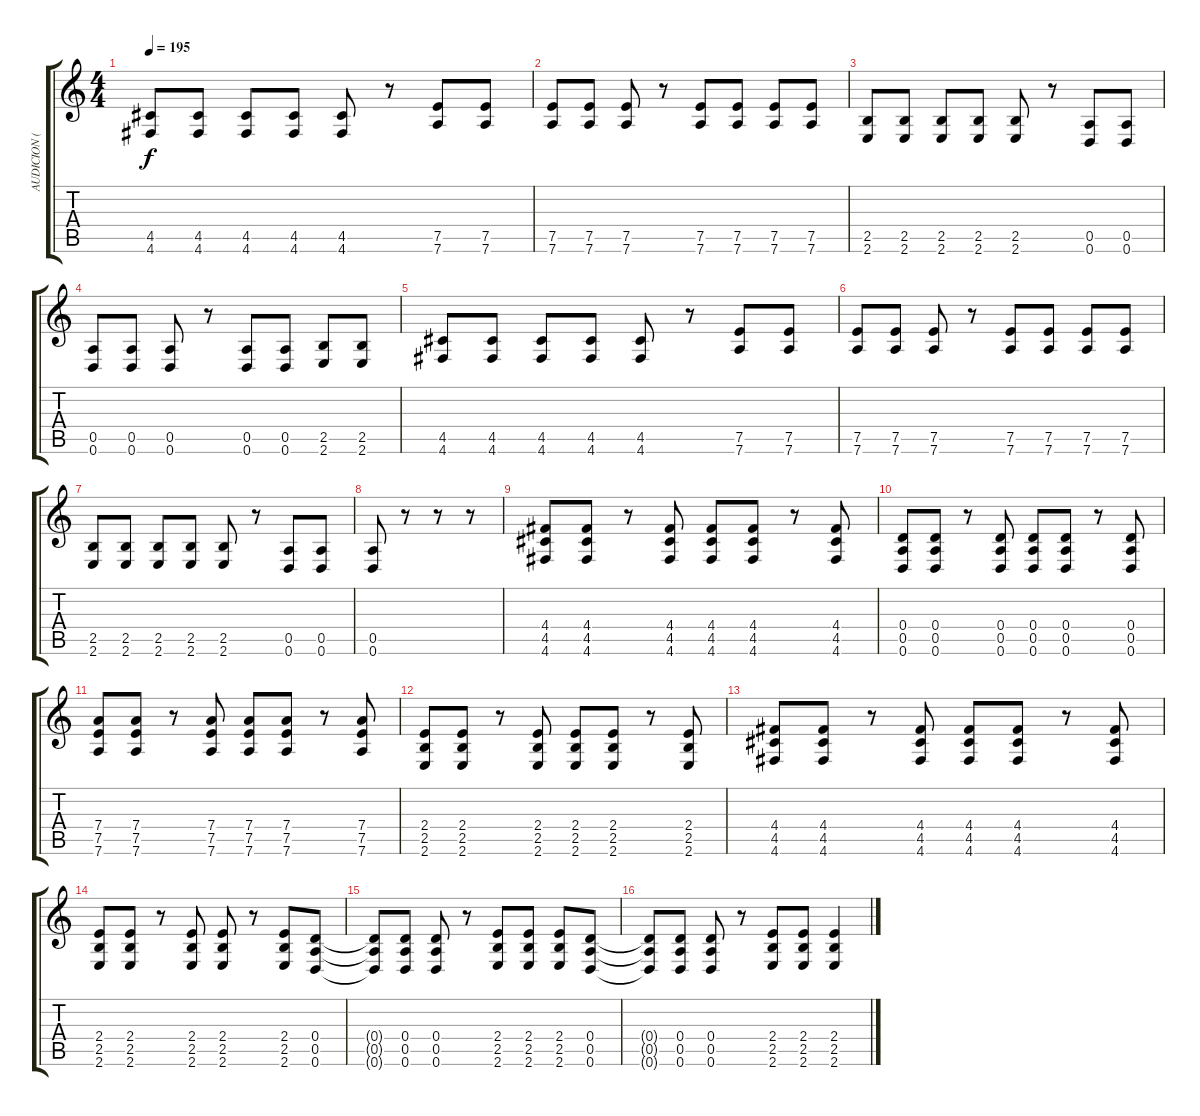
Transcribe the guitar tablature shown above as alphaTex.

\track ("AUDICION (GUITARRA)" "AUDICION (") {instrument distortionguitar}
\staff {score tabs}
\tuning (E4 B3 G3 D3 A2 D2) {hide}
\ts (4 4)
\tempo 195
\clef g2
\ks c
(4.5 4.6).8{dy f} (4.5 4.6).8 (4.5 4.6).8 (4.5 4.6).8 (4.5 4.6).8 r.8 (7.5 7.6).8 (7.5 7.6).8 |
(7.5 7.6).8 (7.5 7.6).8 (7.5 7.6).8 r.8 (7.5 7.6).8 (7.5 7.6).8 (7.5 7.6).8 (7.5 7.6).8 |
(2.5 2.6).8 (2.5 2.6).8 (2.5 2.6).8 (2.5 2.6).8 (2.5 2.6).8 r.8 (0.5 0.6).8 (0.5 0.6).8 |
(0.5 0.6).8 (0.5 0.6).8 (0.5 0.6).8 r.8 (0.5 0.6).8 (0.5 0.6).8 (2.5 2.6).8 (2.5 2.6).8 |
(4.5 4.6).8 (4.5 4.6).8 (4.5 4.6).8 (4.5 4.6).8 (4.5 4.6).8 r.8 (7.5 7.6).8 (7.5 7.6).8 |
(7.5 7.6).8 (7.5 7.6).8 (7.5 7.6).8 r.8 (7.5 7.6).8 (7.5 7.6).8 (7.5 7.6).8 (7.5 7.6).8 |
(2.5 2.6).8 (2.5 2.6).8 (2.5 2.6).8 (2.5 2.6).8 (2.5 2.6).8 r.8 (0.5 0.6).8 (0.5 0.6).8 |
(0.5 0.6).8 r.8 r.8 r.8 |
(4.4 4.5 4.6).8{instrument acousticguitarsteel} (4.4 4.5 4.6).8 r.8 (4.4 4.5 4.6).8 (4.4 4.5 4.6).8 (4.4 4.5 4.6).8 r.8 (4.4 4.5 4.6).8 |
(0.4 0.5 0.6).8 (0.4 0.5 0.6).8 r.8 (0.4 0.5 0.6).8 (0.4 0.5 0.6).8 (0.4 0.5 0.6).8 r.8 (0.4 0.5 0.6).8 |
(7.4 7.5 7.6).8 (7.4 7.5 7.6).8 r.8 (7.4 7.5 7.6).8 (7.4 7.5 7.6).8 (7.4 7.5 7.6).8 r.8 (7.4 7.5 7.6).8 |
(2.4 2.5 2.6).8 (2.4 2.5 2.6).8 r.8 (2.4 2.5 2.6).8 (2.4 2.5 2.6).8 (2.4 2.5 2.6).8 r.8 (2.4 2.5 2.6).8 |
(4.4 4.5 4.6).8 (4.4 4.5 4.6).8 r.8 (4.4 4.5 4.6).8 (4.4 4.5 4.6).8 (4.4 4.5 4.6).8 r.8 (4.4 4.5 4.6).8 |
(2.4 2.5 2.6).8 (2.4 2.5 2.6).8 r.8 (2.4 2.5 2.6).8 (2.4 2.5 2.6).8 r.8 (2.4 2.5 2.6).8 (0.4 0.5 0.6).8 |
(0.4{t} 0.5{t} 0.6{t}).8 (0.4 0.5 0.6).8 (0.4 0.5 0.6).8 r.8 (2.4 2.5 2.6).8 (2.4 2.5 2.6).8 (2.4 2.5 2.6).8 (0.4 0.5 0.6).8 |
(0.4{t} 0.5{t} 0.6{t}).8 (0.4 0.5 0.6).8 (0.4 0.5 0.6).8 r.8 (2.4 2.5 2.6).8 (2.4 2.5 2.6).8 (2.4 2.5 2.6).4
